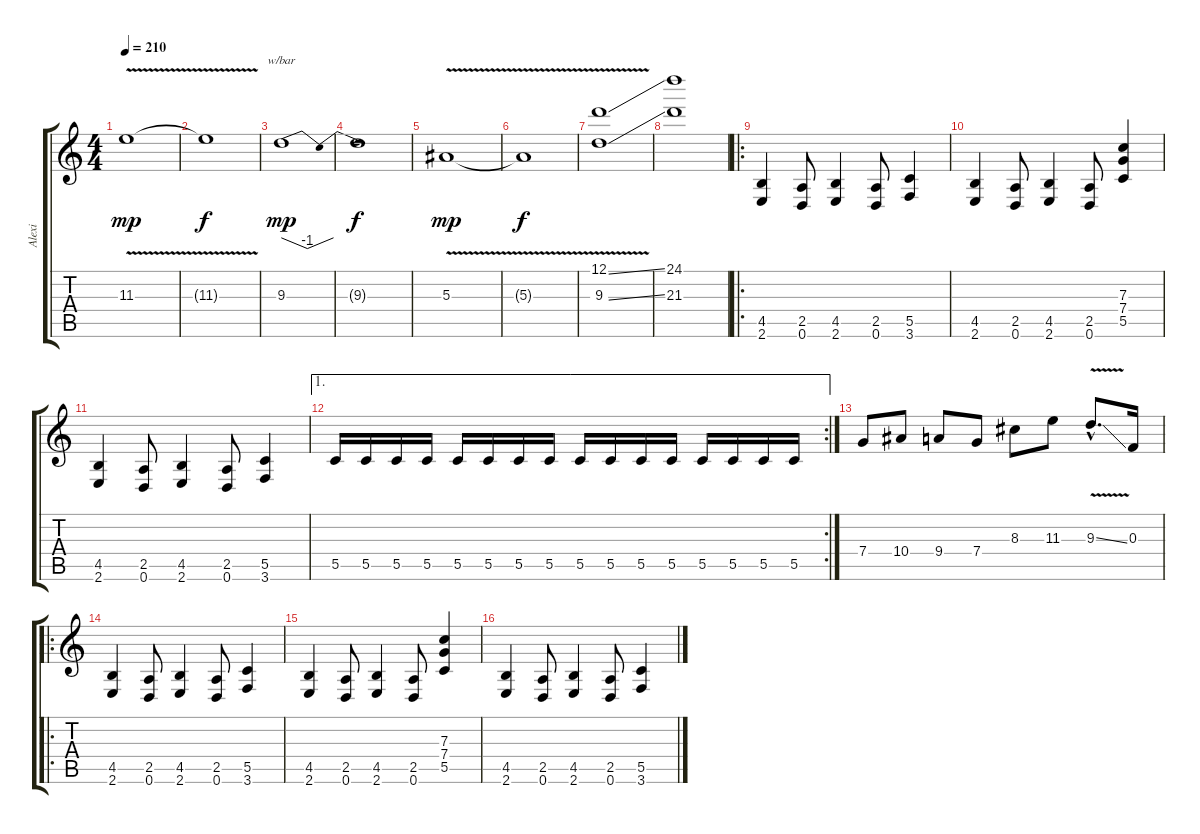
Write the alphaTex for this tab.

\track ("Alexi" "Alexi") {instrument distortionguitar}
\staff {score tabs}
\tuning (D4 A3 F3 C3 G2 D2) {hide}
\ts (4 4)
\tempo 210
\clef g2
\ks c
11.3{v}.1{dy mp instrument distortionguitar} |
11.3{t}.1{dy f} |
9.3.1{tbe (dip default 0 0 30 -4 60 0) dy mp} |
9.3{t}.1{dy f} |
5.3{v}.1{dy mp} |
5.3{t}.1{dy f} |
(12.1{v ss} 9.3{v ss}).1 |
(24.1 21.3).1 |
\ro
(4.5 2.6).4 (2.5 0.6).8 (4.5 2.6).4 (2.5 0.6).8 (5.5 3.6).4 |
(4.5 2.6).4 (2.5 0.6).8 (4.5 2.6).4 (2.5 0.6).8 (7.3 7.4 5.5).4 |
(4.5 2.6).4 (2.5 0.6).8 (4.5 2.6).4 (2.5 0.6).8 (5.5 3.6).4 |
\ae 1
\rc 2
5.5.16 5.5.16 5.5.16 5.5.16 5.5.16 5.5.16 5.5.16 5.5.16 5.5.16 5.5.16 5.5.16 5.5.16 5.5.16 5.5.16 5.5.16 5.5.16 |
7.4.8 10.4.8 9.4.8 7.4.8 8.3.8 11.3.8 9.3{v ss hac}.8{d} 0.3.16 |
\ro
(4.5 2.6).4 (2.5 0.6).8 (4.5 2.6).4 (2.5 0.6).8 (5.5 3.6).4 |
(4.5 2.6).4 (2.5 0.6).8 (4.5 2.6).4 (2.5 0.6).8 (7.3 7.4 5.5).4 |
(4.5 2.6).4 (2.5 0.6).8 (4.5 2.6).4 (2.5 0.6).8 (5.5 3.6).4
